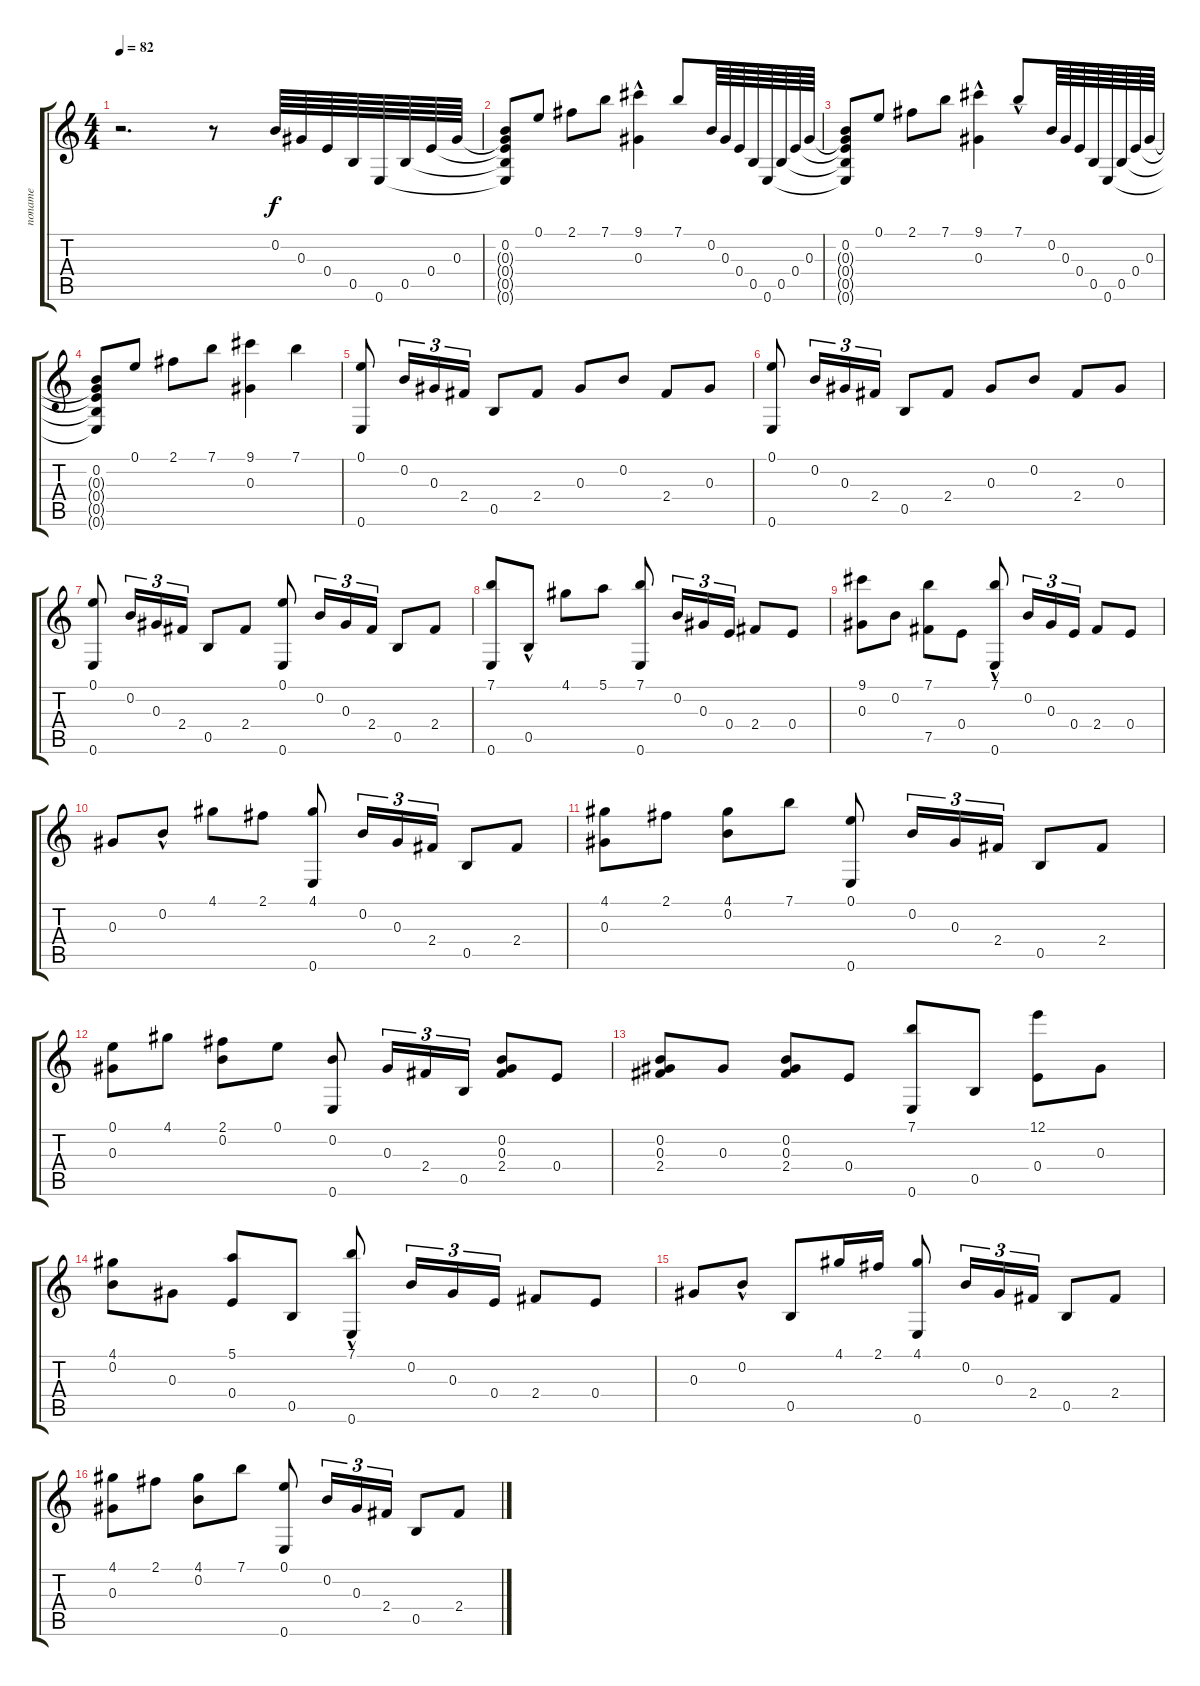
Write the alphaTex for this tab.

\track ("noname" "noname") {instrument acousticguitarnylon}
\staff {score tabs}
\tuning (E4 B3 Ab3 E3 B2 E2) {hide}
\ts (4 4)
\tempo 82
\clef g2
\ks c
r.2{d dy f instrument acousticguitarnylon} r.8 0.2.64 0.3.64 0.4.64 0.5.64 0.6.64 0.5.64 0.4.64 0.3.64 |
(0.2 0.3{t} 0.4{t} 0.5{t} 0.6{t}).8 0.1.8 2.1.8 7.1.8 (9.1 0.3{hac}).4 7.1.8 0.2.64 0.3.64 0.4.64 0.5.64 0.6.64 0.5.64 0.4.64 0.3.64 |
(0.2 0.3{t} 0.4{t} 0.5{t} 0.6{t}).8 0.1.8 2.1.8 7.1.8 (9.1 0.3{hac}).4 7.1{hac}.8 0.2.64 0.3.64 0.4.64 0.5.64 0.6.64 0.5.64 0.4.64 0.3.64 |
(0.2 0.3{t} 0.4{t} 0.5{t} 0.6{t}).8 0.1.8 2.1.8 7.1.8 (9.1 0.3).4 7.1.4 |
(0.1 0.6).8 0.2.16{tu (3 2)} 0.3.16{tu (3 2)} 2.4.16{tu (3 2)} 0.5.8 2.4.8 0.3.8 0.2.8 2.4.8 0.3.8 |
(0.1 0.6).8 0.2.16{tu (3 2)} 0.3.16{tu (3 2)} 2.4.16{tu (3 2)} 0.5.8 2.4.8 0.3.8 0.2.8 2.4.8 0.3.8 |
(0.1 0.6).8 0.2.16{tu (3 2)} 0.3.16{tu (3 2)} 2.4.16{tu (3 2)} 0.5.8 2.4.8 (0.1 0.6).8 0.2.16{tu (3 2)} 0.3.16{tu (3 2)} 2.4.16{tu (3 2)} 0.5.8 2.4.8 |
(7.1 0.6).8 0.5{hac}.8 4.1.8 5.1.8 (7.1 0.6).8 0.2.16{tu (3 2)} 0.3.16{tu (3 2)} 0.4.16{tu (3 2)} 2.4.8 0.4.8 |
(9.1 0.3).8 0.2.8 (7.1 7.5).8 0.4.8 (7.1{hac} 0.6).8 0.2.16{tu (3 2)} 0.3.16{tu (3 2)} 0.4.16{tu (3 2)} 2.4.8 0.4.8 |
0.3.8 0.2{hac}.8 4.1.8 2.1.8 (4.1 0.6).8 0.2.16{tu (3 2)} 0.3.16{tu (3 2)} 2.4.16{tu (3 2)} 0.5.8 2.4.8 |
(4.1 0.3).8 2.1.8 (4.1 0.2).8 7.1.8 (0.1 0.6).8 0.2.16{tu (3 2)} 0.3.16{tu (3 2)} 2.4.16{tu (3 2)} 0.5.8 2.4.8 |
(0.1 0.3).8 4.1.8 (2.1 0.2).8 0.1.8 (0.2 0.6).8 0.3.16{tu (3 2)} 2.4.16{tu (3 2)} 0.5.16{tu (3 2)} (0.2 0.3 2.4).8 0.4.8 |
(0.2 0.3 2.4).8 0.3.8 (0.2 0.3 2.4).8 0.4.8 (7.1 0.6).8 0.5.8 (12.1 0.4).8 0.3.8 |
(4.1 0.2).8 0.3.8 (5.1 0.4).8 0.5.8 (7.1{hac} 0.6{hac}).8 0.2.16{tu (3 2)} 0.3.16{tu (3 2)} 0.4.16{tu (3 2)} 2.4.8 0.4.8 |
0.3.8 0.2{hac}.8 0.5.8 4.1.16 2.1.16 (4.1 0.6).8 0.2.16{tu (3 2)} 0.3.16{tu (3 2)} 2.4.16{tu (3 2)} 0.5.8 2.4.8 |
(4.1 0.3).8 2.1.8 (4.1 0.2).8 7.1.8 (0.1 0.6).8 0.2.16{tu (3 2)} 0.3.16{tu (3 2)} 2.4.16{tu (3 2)} 0.5.8 2.4.8
